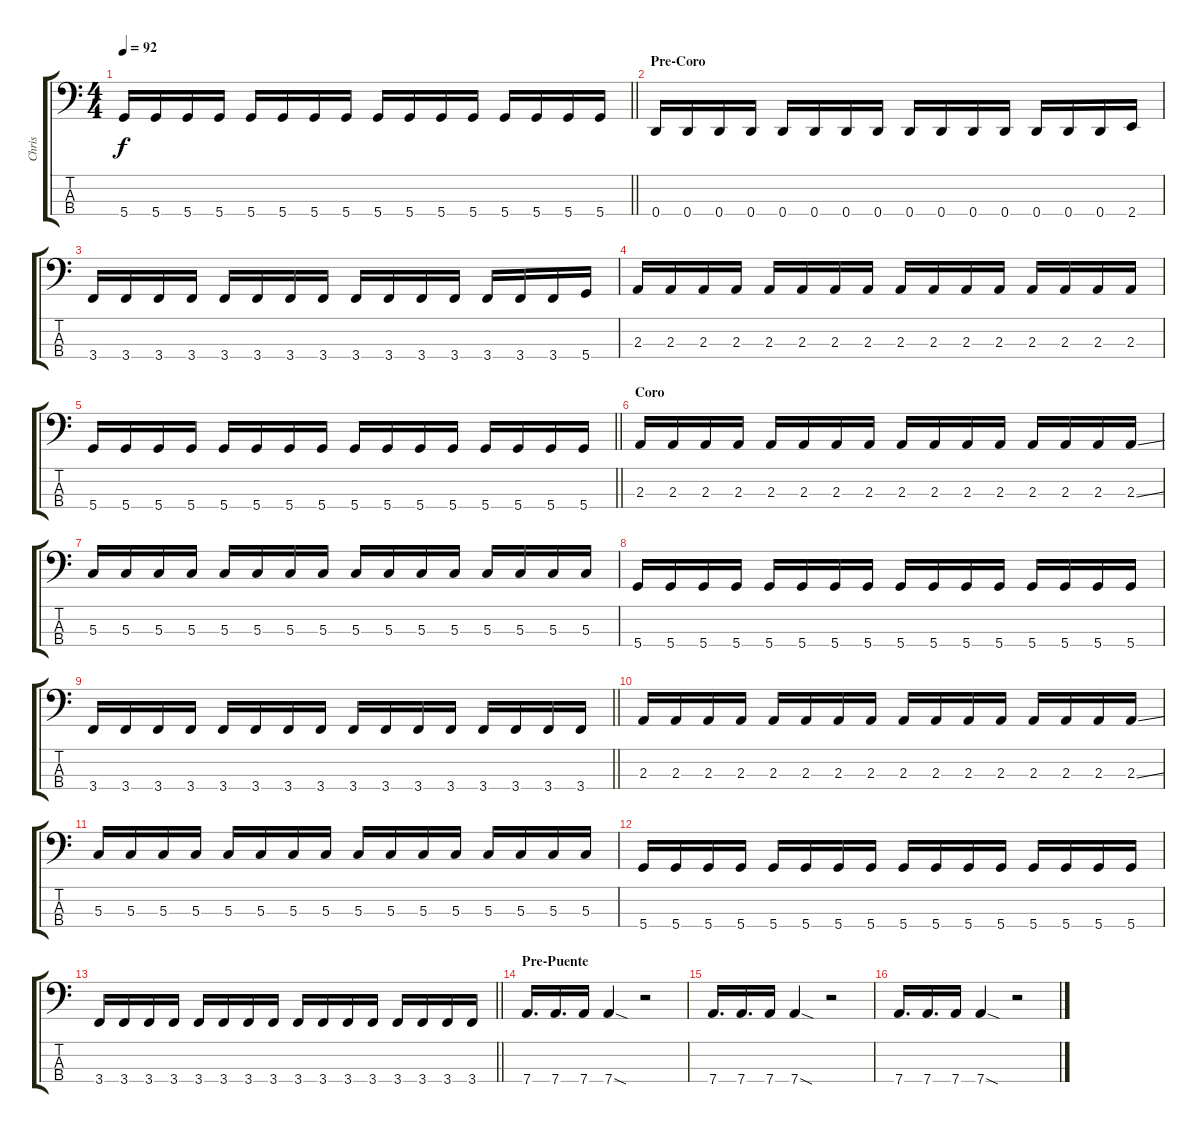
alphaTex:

\track ("Chris" "Chris") {instrument electricbasspick}
\staff {score tabs}
\tuning (F2 C2 G1 D1) {hide}
\ts (4 4)
\tempo 92
\clef f4
\barLineRight lightlight
\ks c
5.4.16{dy f} 5.4.16 5.4.16 5.4.16 5.4.16 5.4.16 5.4.16 5.4.16 5.4.16 5.4.16 5.4.16 5.4.16 5.4.16 5.4.16 5.4.16 5.4.16 |
\section ("" "Pre-Coro")
0.4.16 0.4.16 0.4.16 0.4.16 0.4.16 0.4.16 0.4.16 0.4.16 0.4.16 0.4.16 0.4.16 0.4.16 0.4.16 0.4.16 0.4.16 2.4.16 |
3.4.16 3.4.16 3.4.16 3.4.16 3.4.16 3.4.16 3.4.16 3.4.16 3.4.16 3.4.16 3.4.16 3.4.16 3.4.16 3.4.16 3.4.16 5.4.16 |
2.3.16 2.3.16 2.3.16 2.3.16 2.3.16 2.3.16 2.3.16 2.3.16 2.3.16 2.3.16 2.3.16 2.3.16 2.3.16 2.3.16 2.3.16 2.3.16 |
\barLineRight lightlight
5.4.16 5.4.16 5.4.16 5.4.16 5.4.16 5.4.16 5.4.16 5.4.16 5.4.16 5.4.16 5.4.16 5.4.16 5.4.16 5.4.16 5.4.16 5.4.16 |
\section ("" "Coro")
2.3.16 2.3.16 2.3.16 2.3.16 2.3.16 2.3.16 2.3.16 2.3.16 2.3.16 2.3.16 2.3.16 2.3.16 2.3.16 2.3.16 2.3.16 2.3{ss}.16 |
5.3.16 5.3.16 5.3.16 5.3.16 5.3.16 5.3.16 5.3.16 5.3.16 5.3.16 5.3.16 5.3.16 5.3.16 5.3.16 5.3.16 5.3.16 5.3.16 |
5.4.16 5.4.16 5.4.16 5.4.16 5.4.16 5.4.16 5.4.16 5.4.16 5.4.16 5.4.16 5.4.16 5.4.16 5.4.16 5.4.16 5.4.16 5.4.16 |
\barLineRight lightlight
3.4.16 3.4.16 3.4.16 3.4.16 3.4.16 3.4.16 3.4.16 3.4.16 3.4.16 3.4.16 3.4.16 3.4.16 3.4.16 3.4.16 3.4.16 3.4.16 |
2.3.16 2.3.16 2.3.16 2.3.16 2.3.16 2.3.16 2.3.16 2.3.16 2.3.16 2.3.16 2.3.16 2.3.16 2.3.16 2.3.16 2.3.16 2.3{ss}.16 |
5.3.16 5.3.16 5.3.16 5.3.16 5.3.16 5.3.16 5.3.16 5.3.16 5.3.16 5.3.16 5.3.16 5.3.16 5.3.16 5.3.16 5.3.16 5.3.16 |
5.4.16 5.4.16 5.4.16 5.4.16 5.4.16 5.4.16 5.4.16 5.4.16 5.4.16 5.4.16 5.4.16 5.4.16 5.4.16 5.4.16 5.4.16 5.4.16 |
\barLineRight lightlight
3.4.16 3.4.16 3.4.16 3.4.16 3.4.16 3.4.16 3.4.16 3.4.16 3.4.16 3.4.16 3.4.16 3.4.16 3.4.16 3.4.16 3.4.16 3.4.16 |
\section ("" "Pre-Puente")
7.4.16{d} 7.4.16{d} 7.4.16 7.4{sod}.4 r.2 |
7.4.16{d} 7.4.16{d} 7.4.16 7.4{sod}.4 r.2 |
7.4.16{d} 7.4.16{d} 7.4.16 7.4{sod}.4 r.2
